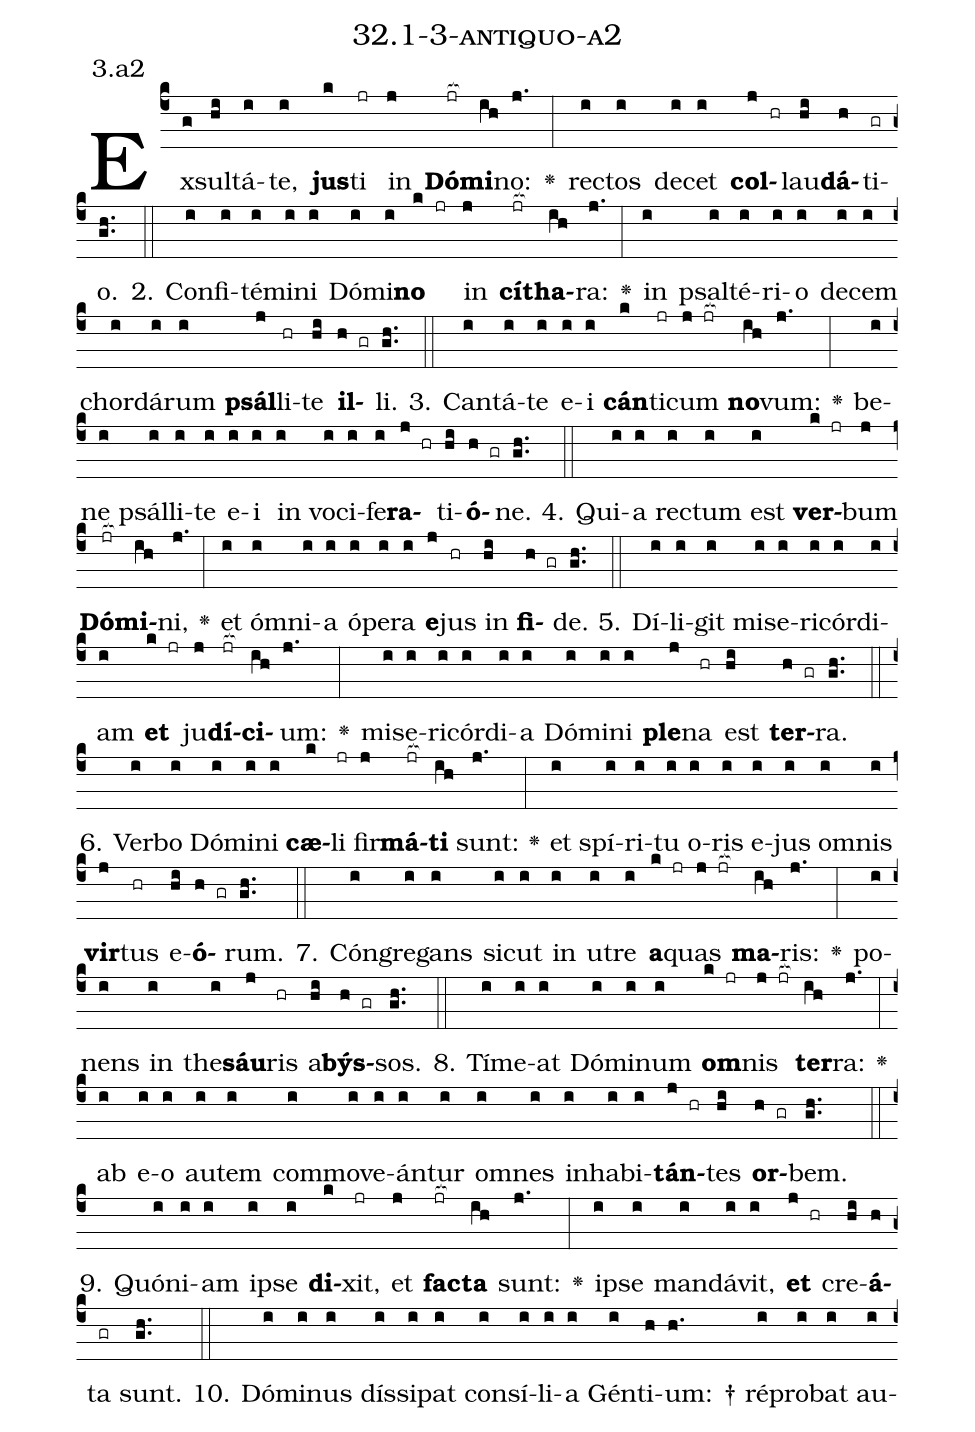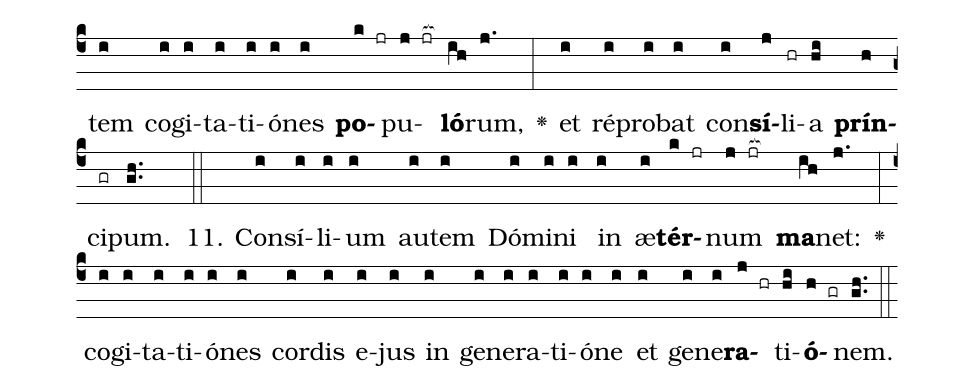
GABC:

name: 32.1-3-antiquo-a2;
annotation: 3.a2;
%%
(c4)Ex(g)sul(hi)tá(i)te,(i) <b>jus</b>(k)ti(jr) in(j) <b>Dó</b>(jr[ocb:1{])<b>mi</b>(ih[ocb:0}])no:(j.) <v>\greheightstar</v>(:) rec(i)tos(i) de(i)cet(i) <b>col</b>(j hr)lau(hi)<b>dá</b>(h)ti(gr)o.(gh..) (::)
2. Con(i)fi(i)té(i)mi(i)ni(i) Dó(i)mi(i)<b>no</b>(k jr) in(j) <b>cí</b>(jr[ocb:1{])<b>tha</b>(ih[ocb:0}])ra:(j.) <v>\greheightstar</v>(:) in(i) psal(i)té(i)ri(i)o(i) de(i)cem(i) chor(i)dá(i)rum(i) <b>psál</b>(j)li(hr)te(hi) <b>il</b>(h gr)li.(gh..) (::)
3. Can(i)tá(i)te(i) e(i)i(i) <b>cán</b>(k)ti(jr)cum(j jr[ocb:1{]) <b>no</b>(ih[ocb:0}])vum:(j.) <v>\greheightstar</v>(:) be(i)ne(i) psál(i)li(i)te(i) e(i)i(i) in(i) vo(i)ci(i)fe(i)<b>ra</b>(j hr)ti(hi)<b>ó</b>(h gr)ne.(gh..) (::)
4. Qui(i)a(i) rec(i)tum(i) est(i) <b>ver</b>(k jr)bum(j) <b>Dó</b>(jr[ocb:1{])<b>mi</b>(ih[ocb:0}])ni,(j.) <v>\greheightstar</v>(:) et(i) óm(i)ni(i)a(i) ó(i)pe(i)ra(i) <b>e</b>(j)jus(hr) in(hi) <b>fi</b>(h gr)de.(gh..) (::)
5. Dí(i)li(i)git(i) mi(i)se(i)ri(i)cór(i)di(i)am(i) <b>et</b>(k jr) ju(j)<b>dí</b>(jr[ocb:1{])<b>ci</b>(ih[ocb:0}])um:(j.) <v>\greheightstar</v>(:) mi(i)se(i)ri(i)cór(i)di(i)a(i) Dó(i)mi(i)ni(i) <b>ple</b>(j)na(hr) est(hi) <b>ter</b>(h gr)ra.(gh..) (::)
6. Ver(i)bo(i) Dó(i)mi(i)ni(i) <b>cæ</b>(k)li(jr) fir(j)<b>má</b>(jr[ocb:1{])<b>ti</b>(ih[ocb:0}]) sunt:(j.) <v>\greheightstar</v>(:) et(i) spí(i)ri(i)tu(i) o(i)ris(i) e(i)jus(i) om(i)nis(i) <b>vir</b>(j)tus(hr) e(hi)<b>ó</b>(h gr)rum.(gh..) (::)
7. Cón(i)gre(i)gans(i) sic(i)ut(i) in(i) u(i)tre(i) <b>a</b>(k jr)quas(j jr[ocb:1{]) <b>ma</b>(ih[ocb:0}])ris:(j.) <v>\greheightstar</v>(:) po(i)nens(i) in(i) the(i)<b>sáu</b>(j)ris(hr) a(hi)<b>býs</b>(h gr)sos.(gh..) (::)
8. Tí(i)me(i)at(i) Dó(i)mi(i)num(i) <b>om</b>(k jr)nis(j jr[ocb:1{]) <b>ter</b>(ih[ocb:0}])ra:(j.) <v>\greheightstar</v>(:) ab(i) e(i)o(i) au(i)tem(i) com(i)mo(i)ve(i)án(i)tur(i) om(i)nes(i) in(i)ha(i)bi(i)<b>tán</b>(j hr)tes(hi) <b>or</b>(h gr)bem.(gh..) (::)
9. Quón(i)i(i)am(i) ip(i)se(i) <b>di</b>(k)xit,(jr) et(j) <b>fac</b>(jr[ocb:1{])<b>ta</b>(ih[ocb:0}]) sunt:(j.) <v>\greheightstar</v>(:) ip(i)se(i) man(i)dá(i)vit,(i) <b>et</b>(j hr) cre(hi)<b>á</b>(h)ta(gr) sunt.(gh..) (::)
10. Dó(i)mi(i)nus(i) dís(i)si(i)pat(i) con(i)sí(i)li(i)a(i) Gén(i)ti(h)um: †(h.) ré(i)pro(i)bat(i) au(i)tem(i) co(i)gi(i)ta(i)ti(i)ó(i)nes(i) <b>po</b>(k jr)pu(j jr[ocb:1{])<b>ló</b>(ih[ocb:0}])rum,(j.) <v>\greheightstar</v>(:) et(i) ré(i)pro(i)bat(i) con(i)<b>sí</b>(j)li(hr)a(hi) <b>prín</b>(h)ci(gr)pum.(gh..) (::)
11. Con(i)sí(i)li(i)um(i) au(i)tem(i) Dó(i)mi(i)ni(i) in(i) æ(i)<b>tér</b>(k jr)num(j jr[ocb:1{]) <b>ma</b>(ih[ocb:0}])net:(j.) <v>\greheightstar</v>(:) co(i)gi(i)ta(i)ti(i)ó(i)nes(i) cor(i)dis(i) e(i)jus(i) in(i) ge(i)ne(i)ra(i)ti(i)ó(i)ne(i) et(i) ge(i)ne(i)<b>ra</b>(j hr)ti(hi)<b>ó</b>(h gr)nem.(gh..) (::)
